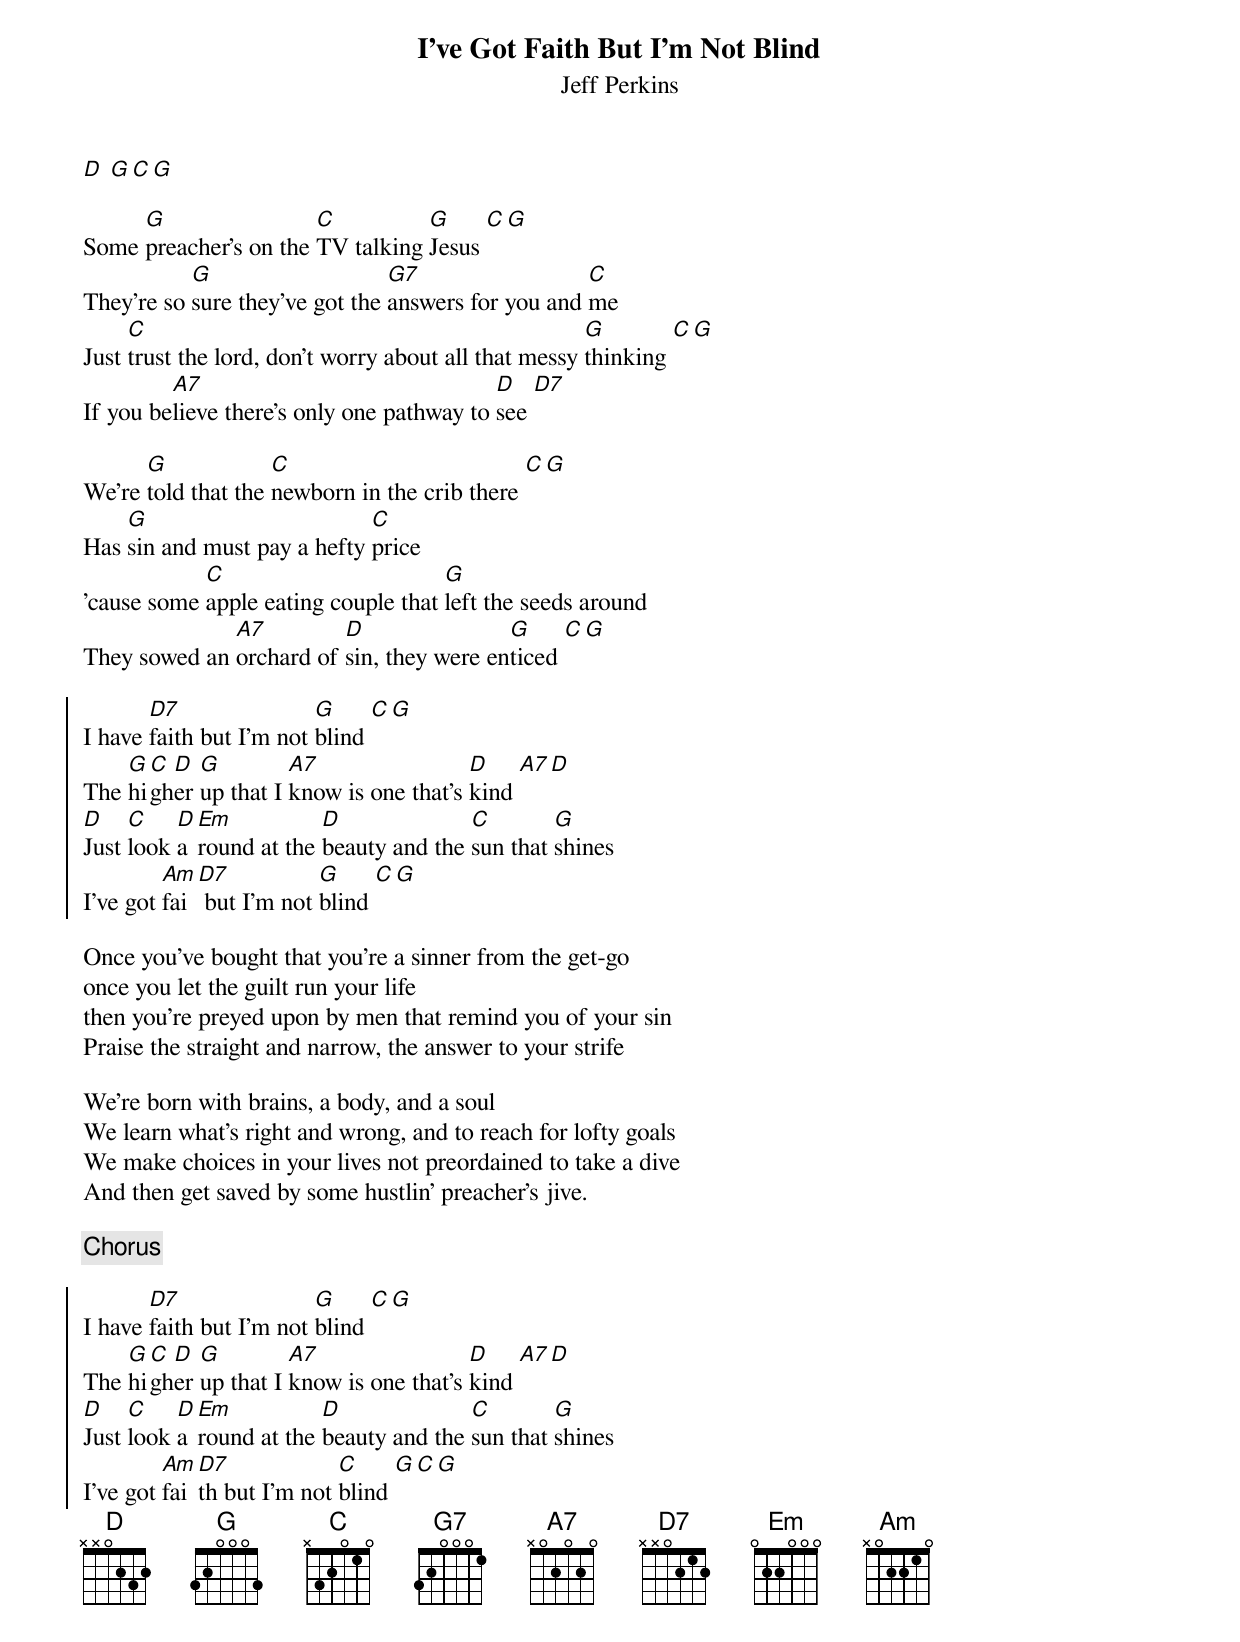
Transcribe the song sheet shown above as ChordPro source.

{t:I've Got Faith But I'm Not Blind}
{st:Jeff Perkins}

[D] [G][C][G]

Some [G]preacher's on the [C]TV talking [G]Jesus [C][G]
They're so [G]sure they've got the [G7]answers for you and [C]me
Just [C]trust the lord, don't worry about all that messy [G]thinking [C][G]
If you be[A7]lieve there's only one pathway to [D]see [D7]

We're [G]told that the [C]newborn in the crib there [C][G]
Has [G]sin and must pay a hefty [C]price
'cause some [C]apple eating couple that [G]left the seeds around
They sowed an [A7]orchard of [D]sin, they were en[G]ticed [C][G]

{soc}
I have [D7]faith but I'm not [G]blind [C][G]
The [G]hi[C]gh[D]er [G]up that I [A7]know is one that's [D]kind [A7][D]
[D]Just [C]look [D]a[Em]round at the [D]beauty and the [C]sun that [G]shines
I've got [Am]fai[D7] but I'm not [G]blind [C][G]
{eoc}

Once you've bought that you're a sinner from the get-go
once you let the guilt run your life
then you're preyed upon by men that remind you of your sin
Praise the straight and narrow, the answer to your strife

We're born with brains, a body, and a soul
We learn what's right and wrong, and to reach for lofty goals
We make choices in your lives not preordained to take a dive
And then get saved by some hustlin' preacher's jive.

{c:Chorus}

{soc}
I have [D7]faith but I'm not [G]blind [C][G]
The [G]hi[C]gh[D]er [G]up that I [A7]know is one that's [D]kind [A7][D]
[D]Just [C]look [D]a[Em]round at the [D]beauty and the [C]sun that [G]shines
I've got [Am]fai[D7]th but I'm not [C]blind [G][C][G]
{eoc}
